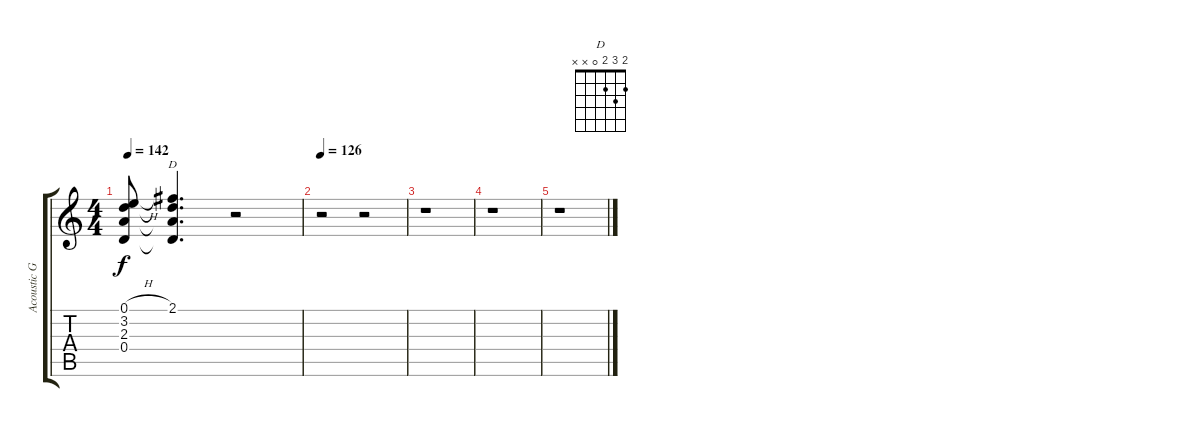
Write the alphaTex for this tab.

\track ("Acoustic Guitar" "Acoustic G") {instrument acousticguitarsteel}
\staff {score tabs}
\tuning (E4 B3 G3 D3 A2 E2) {hide}
\chord ("D" 2 3 2 0 x x)
\ts (4 4)
\tempo 142
\clef g2
\ks c
(0.1{h} 3.2 2.3 0.4).8{dy f} (2.1 3.2{t} 2.3{t} 0.4{t}).4{d ch "D"} r.2 |
\tempo 126
r.2 r.2 |
r.1 |
r.1 |
r.1
